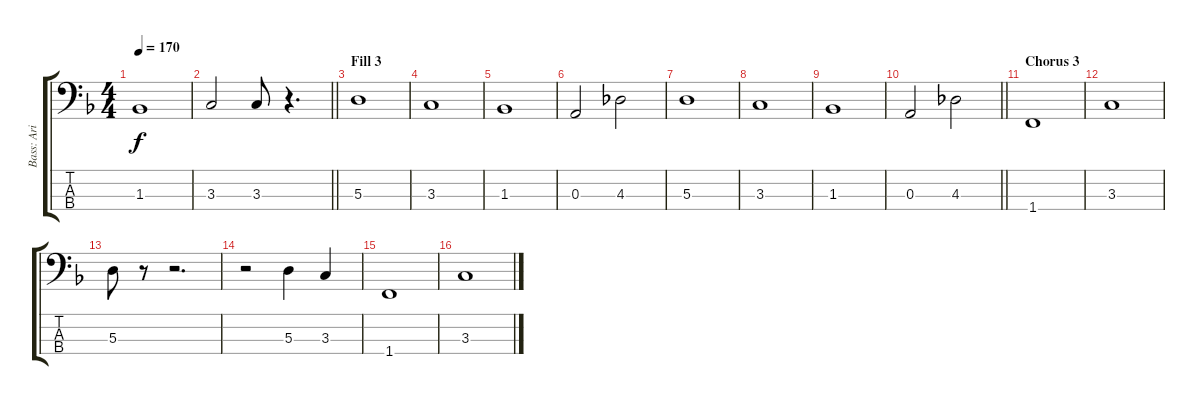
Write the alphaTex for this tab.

\track ("Bass: Ari Katajamäki" "Bass: Ari ") {instrument electricbassfinger}
\staff {score tabs}
\tuning (G2 D2 A1 E1) {hide}
\ts (4 4)
\tempo 170
\clef f4
\ks dminor
1.3.1{dy f} |
\barLineRight lightlight
3.3.2 3.3.8 r.4{d} |
\section ("" "Fill 3")
5.3.1 |
3.3.1 |
1.3.1 |
0.3.2 4.3.2 |
5.3.1 |
3.3.1 |
1.3.1 |
\barLineRight lightlight
0.3.2 4.3.2 |
\section ("" "Chorus 3")
1.4.1 |
3.3.1 |
5.3.8 r.8 r.2{d} |
r.2 5.3.4 3.3.4 |
1.4.1 |
3.3.1
